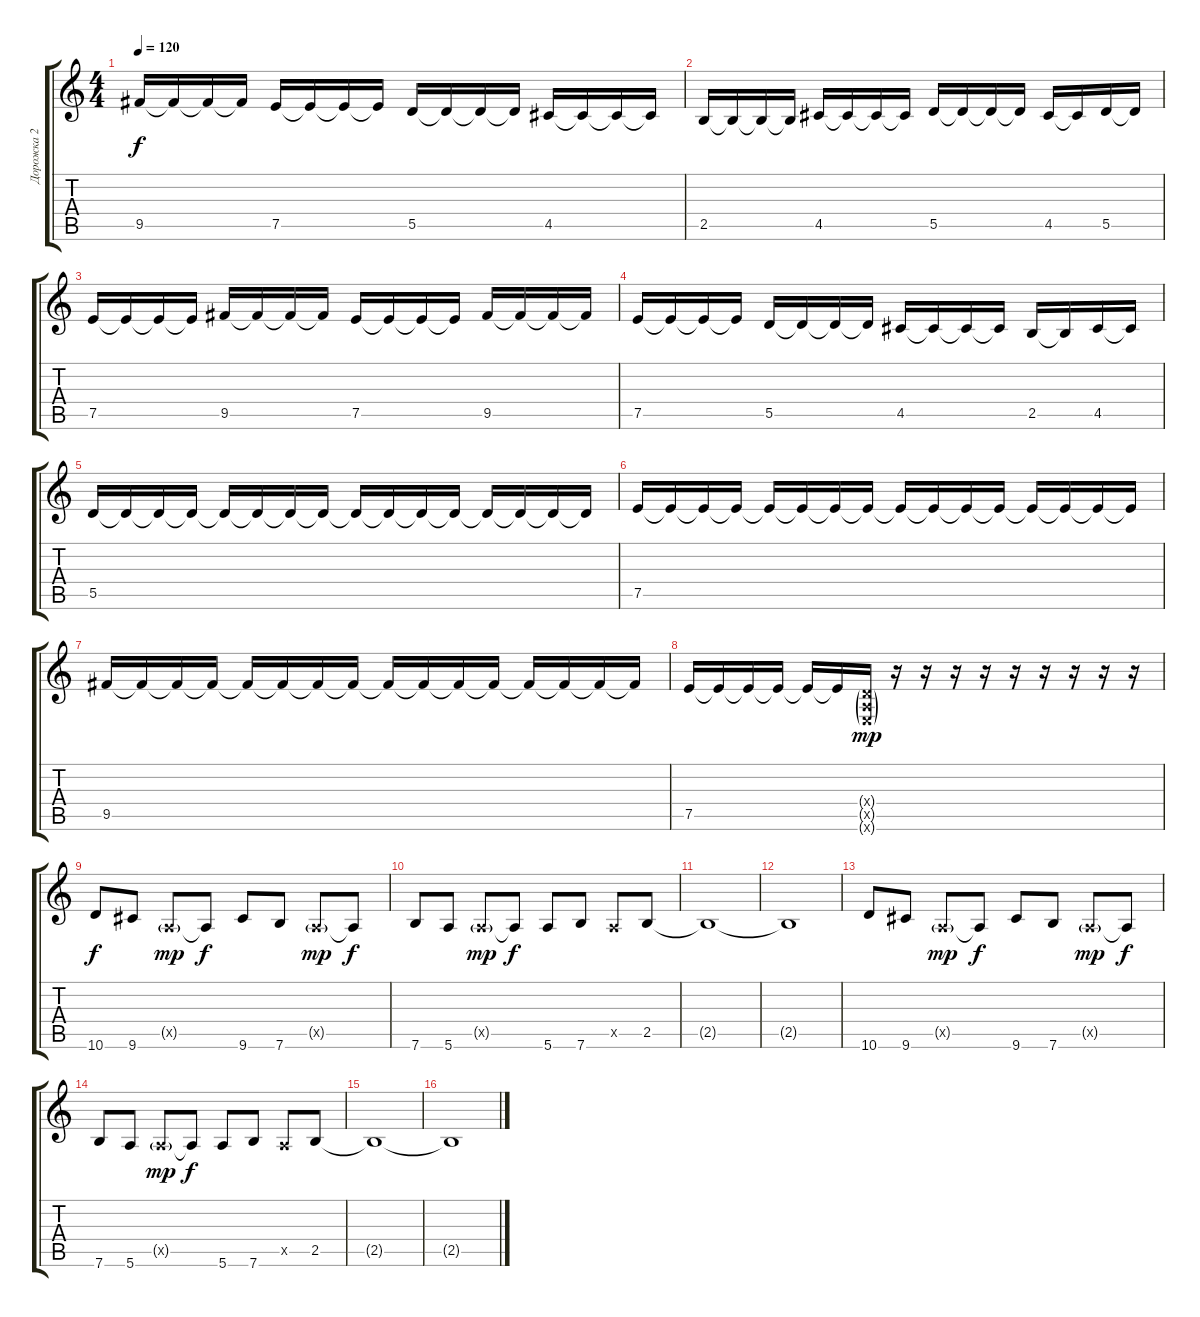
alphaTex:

\track ("Дорожка 2" "Дорожка 2") {instrument distortionguitar}
\staff {score tabs}
\tuning (E4 B3 G3 D3 A2 E2) {hide}
\ts (4 4)
\tempo 120
\clef g2
\ks c
9.5.16{dy f} 9.5{t}.16 9.5{t}.16 9.5{t}.16 7.5.16 7.5{t}.16 7.5{t}.16 7.5{t}.16 5.5.16 5.5{t}.16 5.5{t}.16 5.5{t}.16 4.5.16 4.5{t}.16 4.5{t}.16 4.5{t}.16 |
2.5.16 2.5{t}.16 2.5{t}.16 2.5{t}.16 4.5.16 4.5{t}.16 4.5{t}.16 4.5{t}.16 5.5.16 5.5{t}.16 5.5{t}.16 5.5{t}.16 4.5.16 4.5{t}.16 5.5.16 5.5{t}.16 |
7.5.16 7.5{t}.16 7.5{t}.16 7.5{t}.16 9.5.16 9.5{t}.16 9.5{t}.16 9.5{t}.16 7.5.16 7.5{t}.16 7.5{t}.16 7.5{t}.16 9.5.16 9.5{t}.16 9.5{t}.16 9.5{t}.16 |
7.5.16 7.5{t}.16 7.5{t}.16 7.5{t}.16 5.5.16 5.5{t}.16 5.5{t}.16 5.5{t}.16 4.5.16 4.5{t}.16 4.5{t}.16 4.5{t}.16 2.5.16 2.5{t}.16 4.5.16 4.5{t}.16 |
5.5.16 5.5{t}.16 5.5{t}.16 5.5{t}.16 5.5{t}.16 5.5{t}.16 5.5{t}.16 5.5{t}.16 5.5{t}.16 5.5{t}.16 5.5{t}.16 5.5{t}.16 5.5{t}.16 5.5{t}.16 5.5{t}.16 5.5{t}.16 |
7.5.16 7.5{t}.16 7.5{t}.16 7.5{t}.16 7.5{t}.16 7.5{t}.16 7.5{t}.16 7.5{t}.16 7.5{t}.16 7.5{t}.16 7.5{t}.16 7.5{t}.16 7.5{t}.16 7.5{t}.16 7.5{t}.16 7.5{t}.16 |
9.5.16 9.5{t}.16 9.5{t}.16 9.5{t}.16 9.5{t}.16 9.5{t}.16 9.5{t}.16 9.5{t}.16 9.5{t}.16 9.5{t}.16 9.5{t}.16 9.5{t}.16 9.5{t}.16 9.5{t}.16 9.5{t}.16 9.5{t}.16 |
7.5.16 7.5{t}.16 7.5{t}.16 7.5{t}.16 7.5{t}.16 7.5{t}.16 (0.4{g x} 0.5{g x} 0.6{g x}).16{dy mp} r.16 r.16 r.16 r.16 r.16 r.16 r.16 r.16 r.16 |
10.6.8{dy f} 9.6.8 0.5{g x}.8{dy mp} 0.5{t}.8{dy f} 9.6.8 7.6.8 0.5{g x}.8{dy mp} 0.5{t}.8{dy f} |
7.6.8 5.6.8 0.5{g x}.8{dy mp} 0.5{t}.8{dy f} 5.6.8 7.6.8 0.5{x}.8 2.5.8 |
2.5{t}.1 |
2.5{t}.1 |
10.6.8 9.6.8 0.5{g x}.8{dy mp} 0.5{t}.8{dy f} 9.6.8 7.6.8 0.5{g x}.8{dy mp} 0.5{t}.8{dy f} |
7.6.8 5.6.8 0.5{g x}.8{dy mp} 0.5{t}.8{dy f} 5.6.8 7.6.8 0.5{x}.8 2.5.8 |
2.5{t}.1 |
2.5{t}.1
